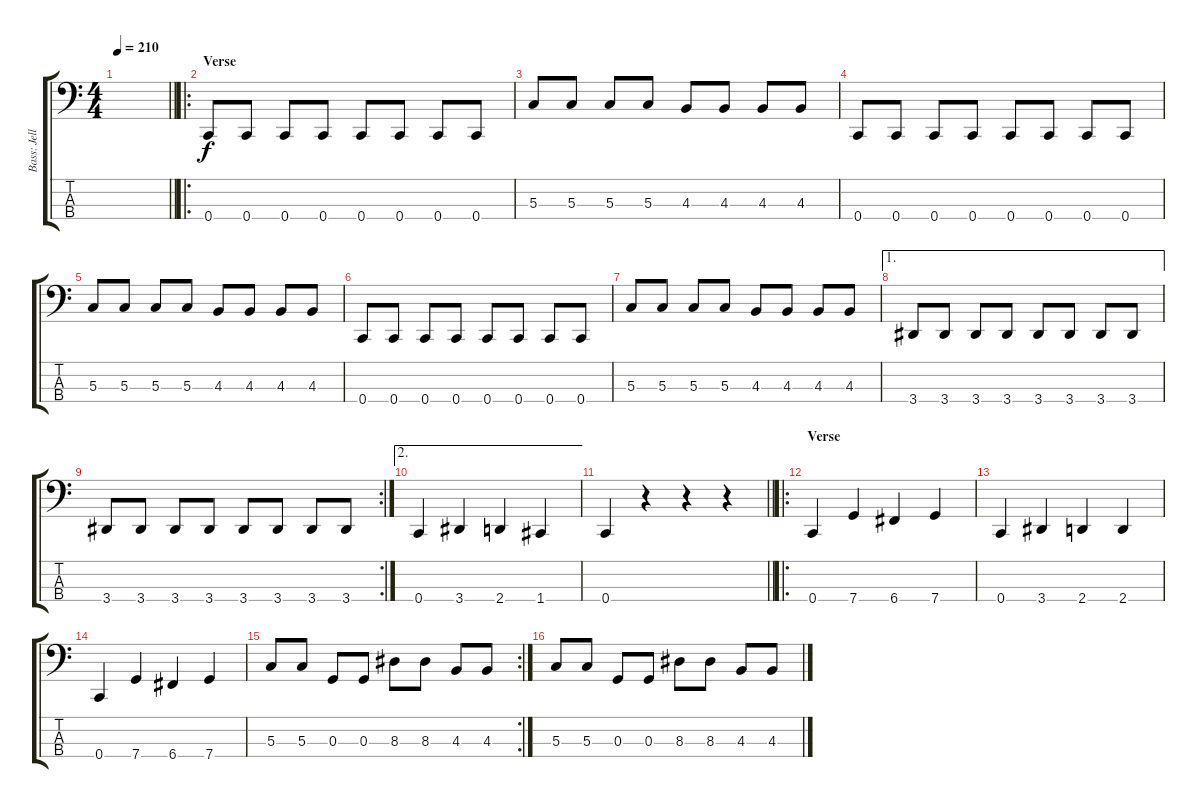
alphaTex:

\track ("Bass: Jelle" "Bass: Jell") {instrument electricbasspick}
\staff {score tabs}
\tuning (F2 C2 G1 C1) {hide}
\ts (4 4)
\tempo 210
\clef f4
\barLineRight lightlight
\ks c
|
\ro
\section ("" "Verse")
0.4.8 0.4.8 0.4.8 0.4.8 0.4.8 0.4.8 0.4.8 0.4.8 |
5.3.8 5.3.8 5.3.8 5.3.8 4.3.8 4.3.8 4.3.8 4.3.8 |
0.4.8 0.4.8 0.4.8 0.4.8 0.4.8 0.4.8 0.4.8 0.4.8 |
5.3.8 5.3.8 5.3.8 5.3.8 4.3.8 4.3.8 4.3.8 4.3.8 |
0.4.8 0.4.8 0.4.8 0.4.8 0.4.8 0.4.8 0.4.8 0.4.8 |
5.3.8 5.3.8 5.3.8 5.3.8 4.3.8 4.3.8 4.3.8 4.3.8 |
\ae 1
3.4.8 3.4.8 3.4.8 3.4.8 3.4.8 3.4.8 3.4.8 3.4.8 |
\rc 2
3.4.8 3.4.8 3.4.8 3.4.8 3.4.8 3.4.8 3.4.8 3.4.8 |
\ae 2
0.4.4 3.4.4 2.4.4 1.4.4 |
\barLineRight lightlight
0.4.4 r.4 r.4 r.4 |
\ro
\section ("" "Verse")
0.4.4 7.4.4 6.4.4 7.4.4 |
0.4.4 3.4.4 2.4.4 2.4.4 |
0.4.4 7.4.4 6.4.4 7.4.4 |
\rc 2
5.3.8 5.3.8 0.3.8 0.3.8 8.3.8 8.3.8 4.3.8 4.3.8 |
5.3.8 5.3.8 0.3.8 0.3.8 8.3.8 8.3.8 4.3.8 4.3.8
